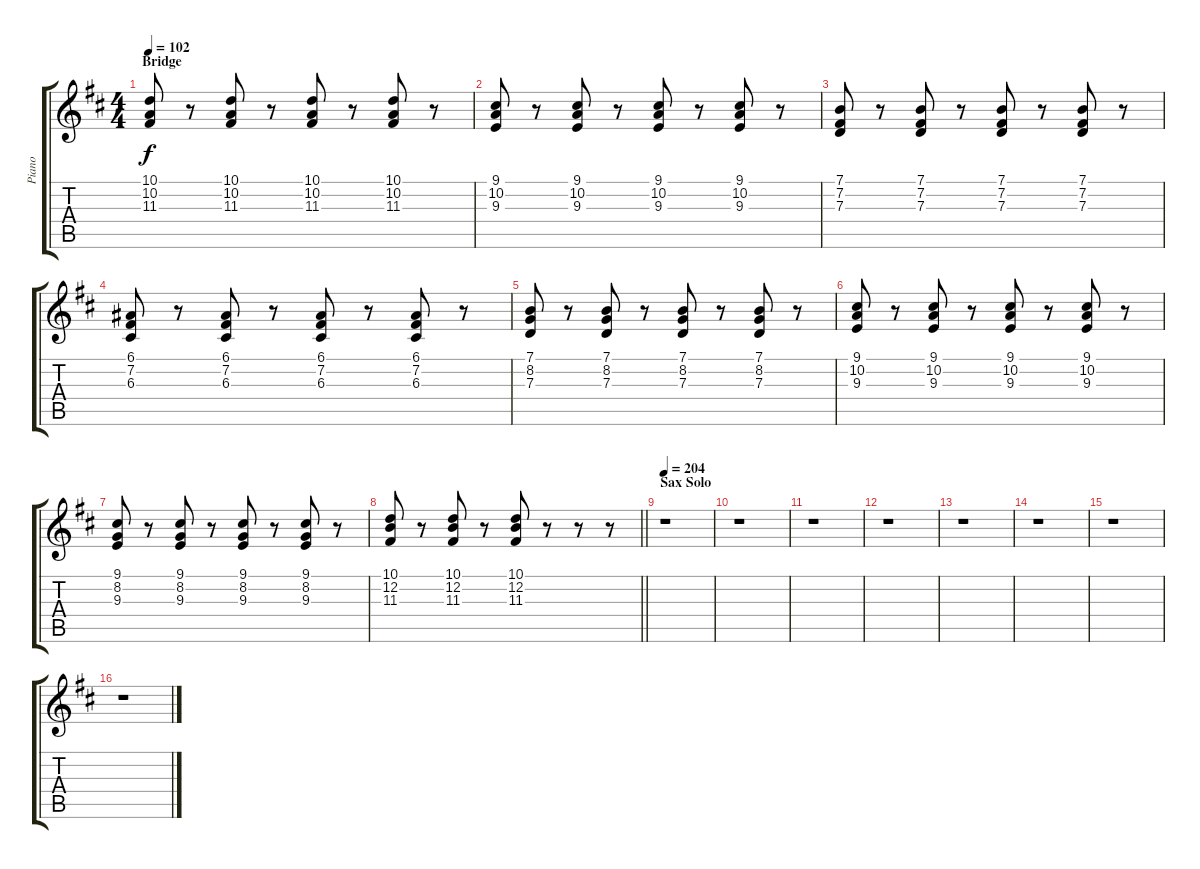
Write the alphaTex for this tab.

\track ("Piano" "Piano") {instrument acousticgrandpiano}
\staff {score tabs}
\tuning (E4 B3 G3 D3 A2 E2) {hide}
\ts (4 4)
\section ("" "Bridge")
\tempo 102
\clef g2
\ks d
(10.1 10.2 11.3).8{dy f} r.8 (10.1 10.2 11.3).8 r.8 (10.1 10.2 11.3).8 r.8 (10.1 10.2 11.3).8 r.8 |
(9.1 10.2 9.3).8 r.8 (9.1 10.2 9.3).8 r.8 (9.1 10.2 9.3).8 r.8 (9.1 10.2 9.3).8 r.8 |
(7.1 7.2 7.3).8 r.8 (7.1 7.2 7.3).8 r.8 (7.1 7.2 7.3).8 r.8 (7.1 7.2 7.3).8 r.8 |
(6.1 7.2 6.3).8 r.8 (6.1 7.2 6.3).8 r.8 (6.1 7.2 6.3).8 r.8 (6.1 7.2 6.3).8 r.8 |
(7.1 8.2 7.3).8 r.8 (7.1 8.2 7.3).8 r.8 (7.1 8.2 7.3).8 r.8 (7.1 8.2 7.3).8 r.8 |
(9.1 10.2 9.3).8 r.8 (9.1 10.2 9.3).8 r.8 (9.1 10.2 9.3).8 r.8 (9.1 10.2 9.3).8 r.8 |
(9.1 8.2 9.3).8 r.8 (9.1 8.2 9.3).8 r.8 (9.1 8.2 9.3).8 r.8 (9.1 8.2 9.3).8 r.8 |
\barLineRight lightlight
(10.1 12.2 11.3).8 r.8 (10.1 12.2 11.3).8 r.8 (10.1 12.2 11.3).8 r.8 r.8 r.8 |
\section ("" "Sax Solo")
\tempo 204
r.1 |
r.1 |
r.1 |
r.1 |
r.1 |
r.1 |
r.1 |
r.1
